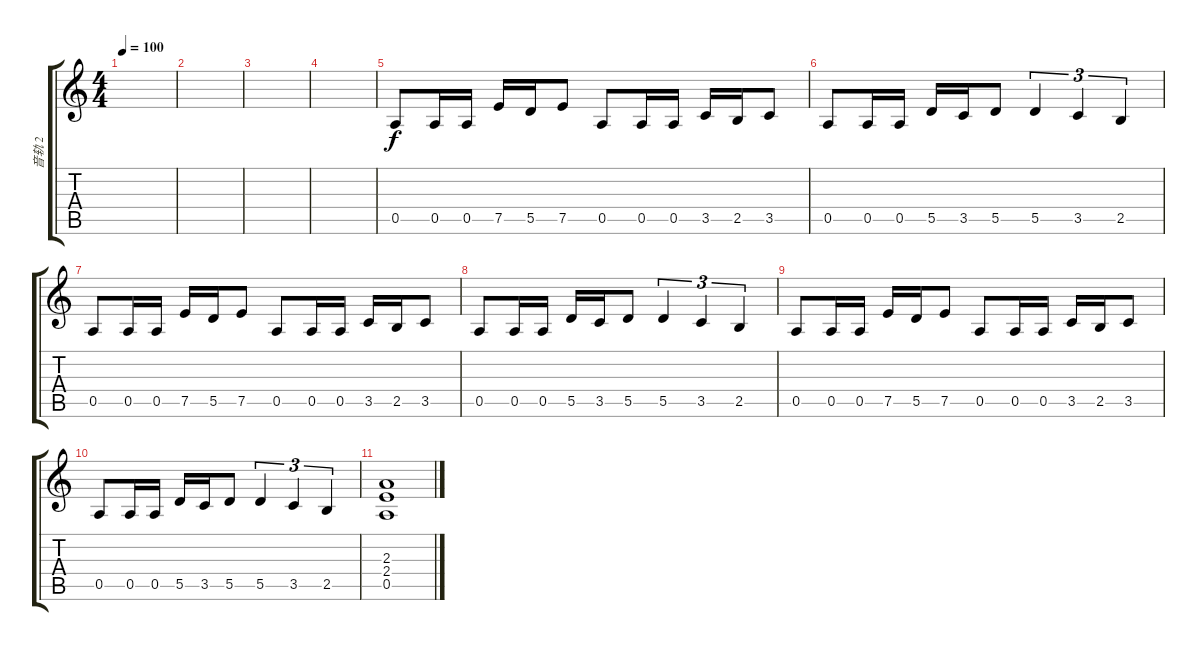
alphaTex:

\track ("音轨 2" "音轨 2") {instrument distortionguitar}
\staff {score tabs}
\tuning (E4 B3 G3 D3 A2 E2) {hide}
\ts (4 4)
\tempo 100
\clef g2
\ks c
|
|
|
|
0.5.8 0.5.16 0.5.16 7.5.16 5.5.16 7.5.8 0.5.8 0.5.16 0.5.16 3.5.16 2.5.16 3.5.8 |
0.5.8 0.5.16 0.5.16 5.5.16 3.5.16 5.5.8 5.5.4{tu (3 2)} 3.5.4{tu (3 2)} 2.5.4{tu (3 2)} |
0.5.8 0.5.16 0.5.16 7.5.16 5.5.16 7.5.8 0.5.8 0.5.16 0.5.16 3.5.16 2.5.16 3.5.8 |
0.5.8 0.5.16 0.5.16 5.5.16 3.5.16 5.5.8 5.5.4{tu (3 2)} 3.5.4{tu (3 2)} 2.5.4{tu (3 2) txt ""} |
0.5.8 0.5.16 0.5.16 7.5.16 5.5.16 7.5.8 0.5.8 0.5.16 0.5.16 3.5.16 2.5.16 3.5.8 |
0.5.8 0.5.16 0.5.16 5.5.16 3.5.16 5.5.8 5.5.4{tu (3 2)} 3.5.4{tu (3 2)} 2.5.4{tu (3 2)} |
(2.3 2.4 0.5).1
